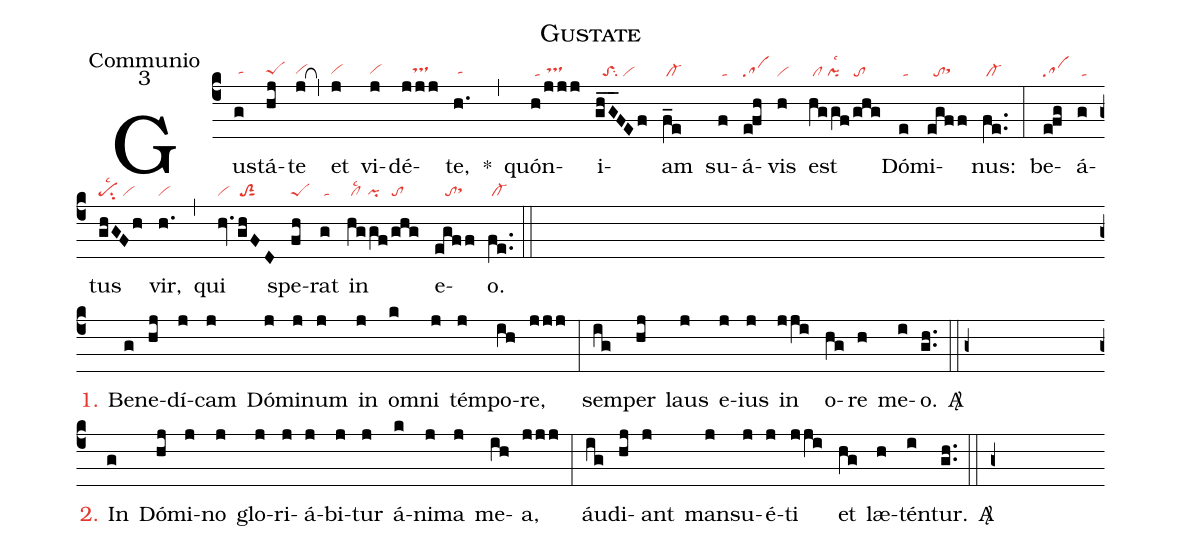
name:Gustate;
office-part:Communio;
mode:3;
nabc-lines:1;
%%
(c4) Gus(g|/tahg)tá(hj|peShg)te(j[ob:0{]|vihg) (,)
et(j[ob:1}]|vihg) vi(j|vihg)dé(jjj|///tshh)te,(h.|/tahg) <sp>*</sp>(,)
quón(h/jjj|/ta//tshh)i(gh_G_FEf|//toSsu2/vi)am(f_e|/cl-) su(f|/ta)á(e!fh|sa)vis(h|vi) est(hggf/ghg|/cl/pilsc2////to) Dó(e|/ta)mi(egff|//tosthh)nus:(fe..|/cl-) (:)
be(e!fg|sa)á(g|/ta)tus(ghGFh|pesu2lsc2/vi) vir,(h.|vi) (,)
qui(hv.ghFD|vi///toS2sut1) spe(fh|peS)rat(g|/ta) in(hggf/ghg|/cllsc2//pi///to) e(egff|///tosthh)o.(fe..|/cl-) (::Z)

<c>1.</c> Be(g)ne(hj)dí(j)cam(j) Dó(j)mi(j)num(j) in(j) om(k)ni(j) tém(j)po(ih)re,(jjj) (:) sem(ig)per(hj) laus(j) e(j)ius(j) in(j/ji) o(hg)re(h) me(i)o.(gh..) <sp>A/</sp> (::g+Z)

<c>2.</c> In(g) Dó(hj)mi(j)no(j) glo(j)ri(j)á(j)bi(j)tur(j) á(k)ni(j)ma(j) me(ih)a,(jjj) (:) áu(ig)di(hj)ant(j) man(j)su(j)é(j)ti(j/ji) et(hg) læ(h)tén(i)tur.(gh..) <sp>A/</sp> (::g+)
